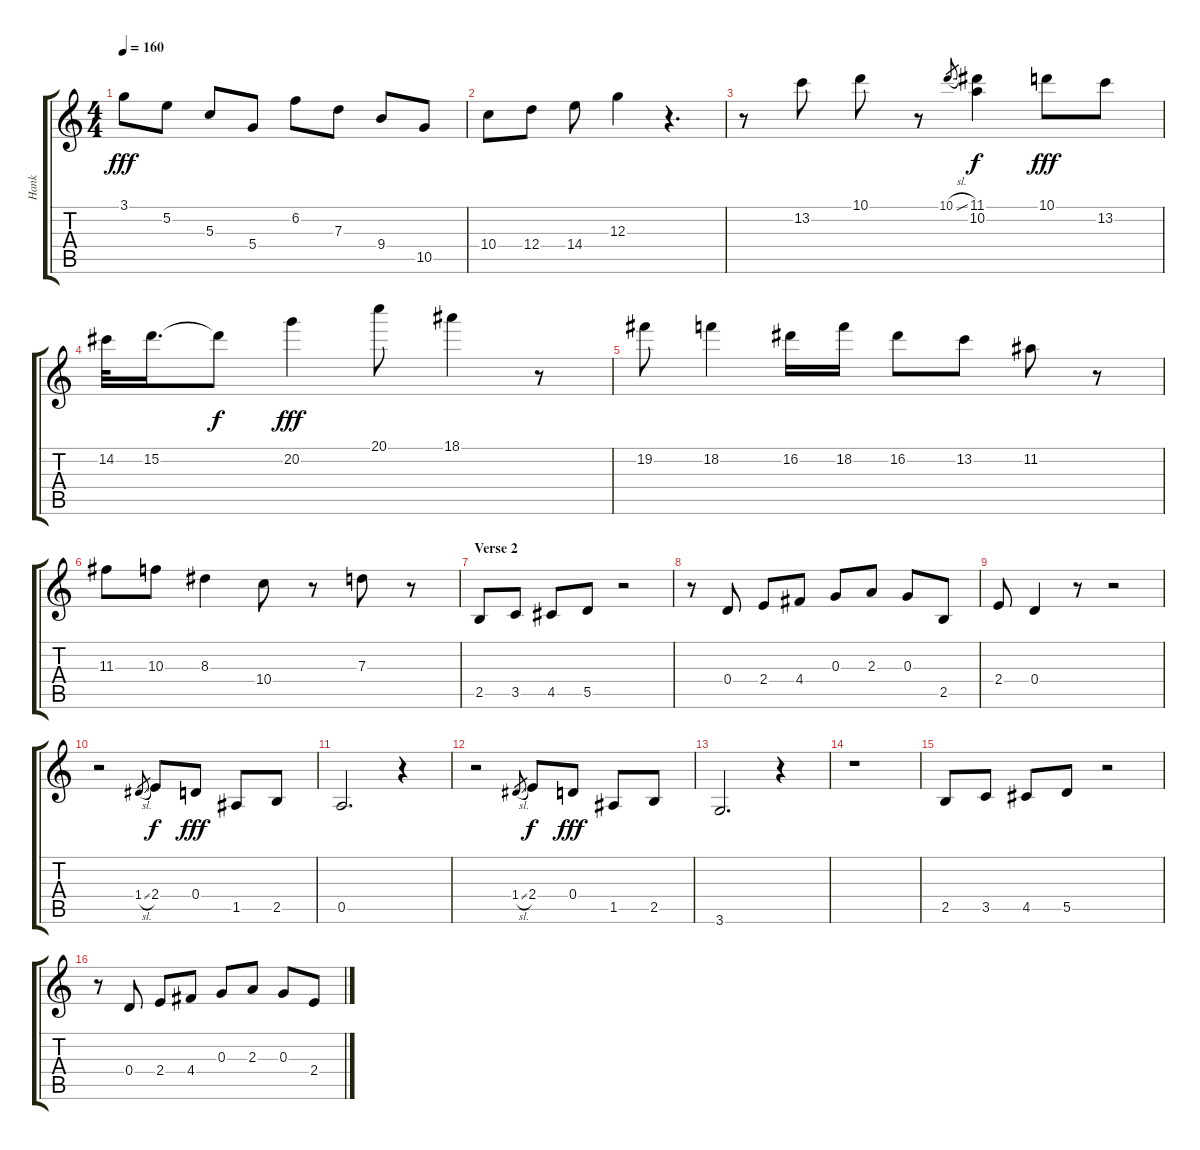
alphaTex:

\track ("Hank" "Hank") {instrument acousticguitarsteel}
\staff {score tabs}
\tuning (E4 B3 G3 D3 A2 E2) {hide}
\ts (4 4)
\tempo 160
\clef g2
\ks c
3.1.8{dy fff} 5.2.8 5.3.8 5.4.8 6.2.8 7.3.8 9.4.8 10.5.8 |
10.4.8 12.4.8 14.4.8 12.3.4 r.4{d} |
r.8{volume 13 instrument acousticguitarsteel} 13.2.8 10.1.8 r.8 10.1{sl}.8{gr} (11.1 10.2).4{dy f} 10.1.8{dy fff} 13.2.8 |
14.2.32 15.2.16{d} 15.2{t}.8{dy f} 20.2.4{dy fff} 20.1.8 18.1.4 r.8 |
19.2.8 18.2.4 16.2.16 18.2.16 16.2.8 13.2.8 11.2.8 r.8 |
11.3.8 10.3.8 8.3.4 10.4.8 r.8 7.3.8 r.8 |
\section ("" "Verse 2")
2.5.8 3.5.8 4.5.8 5.5.8 r.2 |
r.8 0.4.8 2.4.8 4.4.8 0.3.8 2.3.8 0.3.8 2.5.8 |
2.4.8 0.4.4 r.8 r.2 |
r.2 1.4{sl}.8{gr} 2.4.8{dy f} 0.4.8{dy fff} 1.5.8 2.5.8 |
0.5.2{d} r.4 |
r.2 1.4{sl}.8{gr} 2.4.8{dy f} 0.4.8{dy fff} 1.5.8 2.5.8 |
3.6.2{d} r.4 |
r.1 |
2.5.8 3.5.8 4.5.8 5.5.8 r.2 |
r.8 0.4.8 2.4.8 4.4.8 0.3.8 2.3.8 0.3.8 2.4.8
